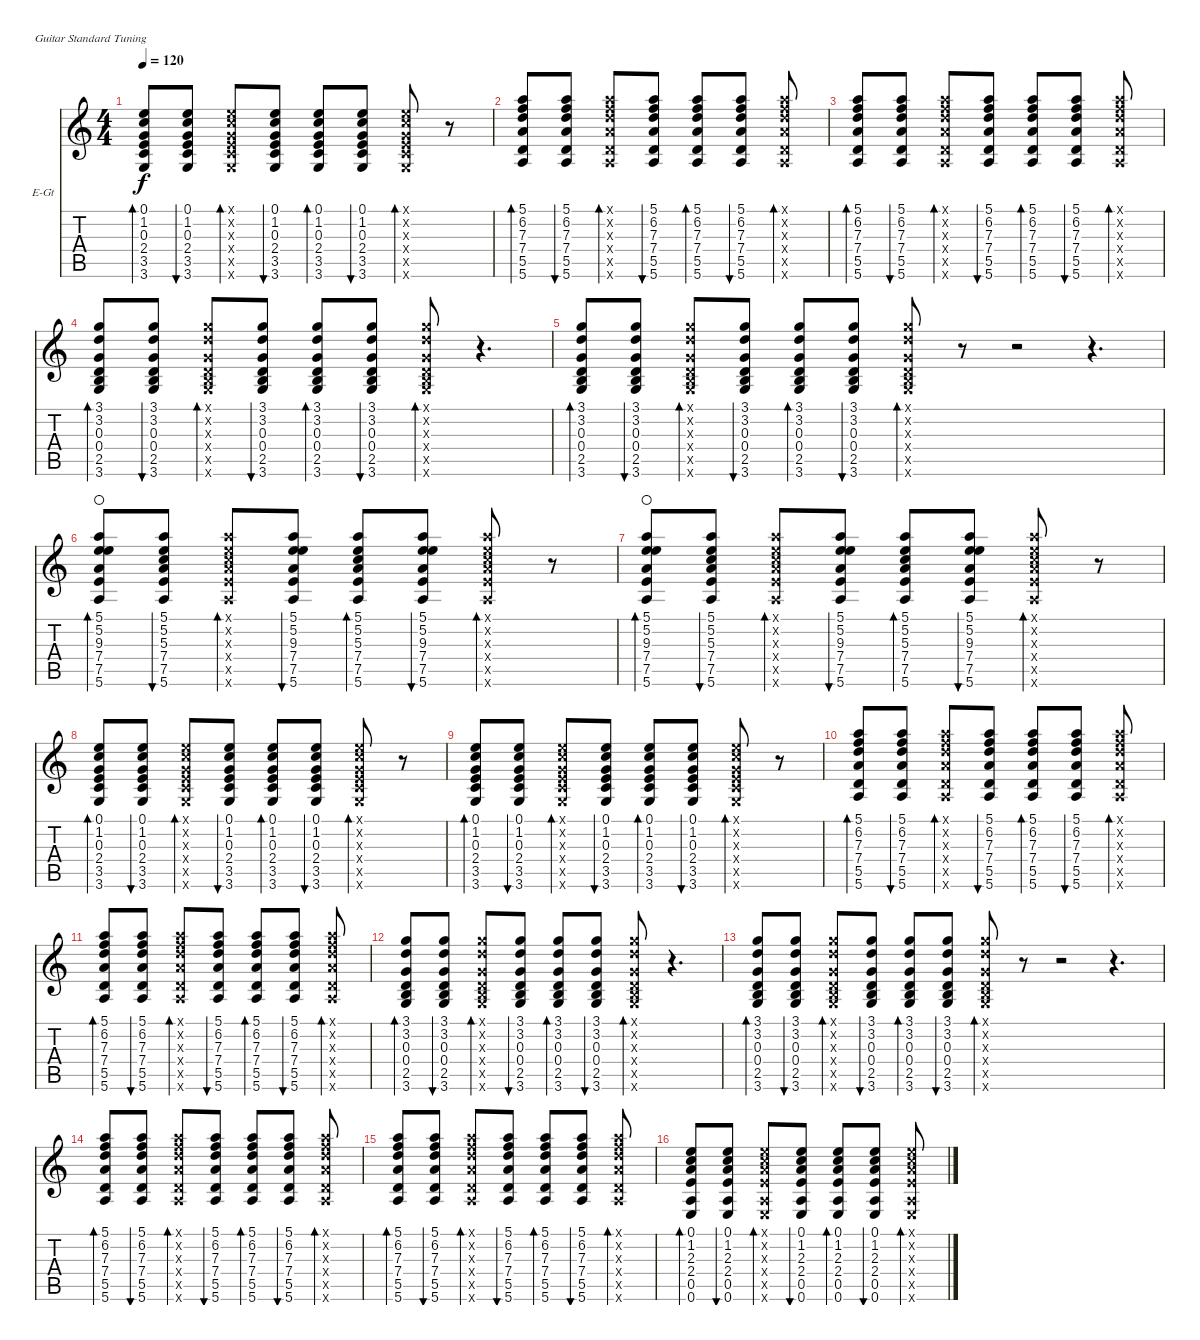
\bracketExtendMode nobrackets
\firstSystemTrackNameOrientation horizontal
\otherSystemsTrackNameOrientation horizontal
\track ("Electric Guitar" "E-Gt") {instrument electricguitarclean}
\staff {score tabs}
\tuning (E4 B3 G3 D3 A2 E2)
\ts (4 4)
\tempo 120
\clef g2
\ks c
(0.1 1.2 0.3 2.4 3.5 3.6).8{bd 30 dy f} (0.1 1.2 0.3 2.4 3.5 3.6).8{bu 30} (0.1{x} 1.2{x} 0.3{x} 2.4{x} 3.5{x} 3.6{x}).8{bd 30} (0.1 1.2 0.3 2.4 3.5 3.6).8{bu 30} (0.1 1.2 0.3 2.4 3.5 3.6).8{bd 30} (0.1 1.2 0.3 2.4 3.5 3.6).8{bu 30} (0.1{x} 1.2{x} 0.3{x} 2.4{x} 3.5{x} 3.6{x}).8{bd 30} r.8 |
(5.1 6.2 7.3 7.4 5.5 5.6).8{bd 31} (5.1 6.2 7.3 7.4 5.5 5.6).8{bu 30} (5.1{x} 6.2{x} 7.3{x} 7.4{x} 5.5{x} 5.6{x}).8{bd 30} (5.1 6.2 7.3 7.4 5.5 5.6).8{bu 30} (5.1 6.2 7.3 7.4 5.5 5.6).8{bd 30} (5.1 6.2 7.3 7.4 5.5 5.6).8{bu 30} (5.1{x} 6.2{x} 7.3{x} 7.4{x} 5.5{x} 5.6{x}).8{bd 30} |
(5.1 6.2 7.3 7.4 5.5 5.6).8{bd 31} (5.1 6.2 7.3 7.4 5.5 5.6).8{bu 30} (5.1{x} 6.2{x} 7.3{x} 7.4{x} 5.5{x} 5.6{x}).8{bd 30} (5.1 6.2 7.3 7.4 5.5 5.6).8{bu 30} (5.1 6.2 7.3 7.4 5.5 5.6).8{bd 30} (5.1 6.2 7.3 7.4 5.5 5.6).8{bu 30} (5.1{x} 6.2{x} 7.3{x} 7.4{x} 5.5{x} 5.6{x}).8{bd 30} |
(3.1 2.5 3.6 3.2 0.4 0.3).8{bd 30} (0.3 0.4 3.1 3.2 2.5 3.6).8{bu 30} (3.1{x} 2.5{x} 3.6{x} 3.2{x} 0.4{x} 0.3{x}).8{bd 30} (0.3 0.4 3.1 3.2 2.5 3.6).8{bu 30} (0.3 0.4 3.1 3.2 2.5 3.6).8{bd 30} (3.1 2.5 3.6 3.2 0.4 0.3).8{bu 30} (0.3{x} 0.4{x} 3.1{x} 3.2{x} 2.5{x} 3.6{x}).8{bd 30} r.4{d} |
(3.1 2.5 3.6 3.2 0.4 0.3).8{bd 30} (0.3 0.4 3.1 3.2 2.5 3.6).8{bu 30} (3.1{x} 2.5{x} 3.6{x} 3.2{x} 0.4{x} 0.3{x}).8{bd 30} (0.3 0.4 3.1 3.2 2.5 3.6).8{bu 30} (0.3 0.4 3.1 3.2 2.5 3.6).8{bd 30} (3.1 2.5 3.6 3.2 0.4 0.3).8{bu 30} (0.3{x} 0.4{x} 3.1{x} 3.2{x} 2.5{x} 3.6{x}).8{bd 30} r.8 r.2 r.4{d} |
(5.1 5.2 9.3 7.4 7.5 5.6).8{bd 60 waho} (5.1 5.2 5.3 7.4 7.5 5.6).8{bu 60} (5.1{x} 5.2{x} 5.3{x} 7.4{x} 7.5{x} 5.6{x}).8{bd 30} (5.1 5.2 9.3 7.4 7.5 5.6).8{bu 30} (5.1 5.2 5.3 7.4 7.5 5.6).8{bd 30} (5.1 5.2 9.3 7.4 7.5 5.6).8{bu 30} (5.1{x} 5.2{x} 5.3{x} 7.4{x} 7.5{x} 5.6{x}).8{bd 30} r.8 |
(5.1 5.2 9.3 7.4 7.5 5.6).8{bd 60 waho} (5.1 5.2 5.3 7.4 7.5 5.6).8{bu 60} (5.1{x} 5.2{x} 5.3{x} 7.4{x} 7.5{x} 5.6{x}).8{bd 30} (5.1 5.2 9.3 7.4 7.5 5.6).8{bu 30} (5.1 5.2 5.3 7.4 7.5 5.6).8{bd 30} (5.1 5.2 9.3 7.4 7.5 5.6).8{bu 30} (5.1{x} 5.2{x} 5.3{x} 7.4{x} 7.5{x} 5.6{x}).8{bd 30} r.8 |
(0.1 1.2 0.3 2.4 3.5 3.6).8{bd 30} (0.1 1.2 0.3 2.4 3.5 3.6).8{bu 30} (0.1{x} 1.2{x} 0.3{x} 2.4{x} 3.5{x} 3.6{x}).8{bd 30} (0.1 1.2 0.3 2.4 3.5 3.6).8{bu 30} (0.1 1.2 0.3 2.4 3.5 3.6).8{bd 30} (0.1 1.2 0.3 2.4 3.5 3.6).8{bu 30} (0.1{x} 1.2{x} 0.3{x} 2.4{x} 3.5{x} 3.6{x}).8{bd 30} r.8 |
(0.1 1.2 0.3 2.4 3.5 3.6).8{bd 30} (0.1 1.2 0.3 2.4 3.5 3.6).8{bu 30} (0.1{x} 1.2{x} 0.3{x} 2.4{x} 3.5{x} 3.6{x}).8{bd 30} (0.1 1.2 0.3 2.4 3.5 3.6).8{bu 30} (0.1 1.2 0.3 2.4 3.5 3.6).8{bd 30} (0.1 1.2 0.3 2.4 3.5 3.6).8{bu 30} (0.1{x} 1.2{x} 0.3{x} 2.4{x} 3.5{x} 3.6{x}).8{bd 30} r.8 |
(5.1 6.2 7.3 7.4 5.5 5.6).8{bd 31} (5.1 6.2 7.3 7.4 5.5 5.6).8{bu 30} (5.1{x} 6.2{x} 7.3{x} 7.4{x} 5.5{x} 5.6{x}).8{bd 30} (5.1 6.2 7.3 7.4 5.5 5.6).8{bu 30} (5.1 6.2 7.3 7.4 5.5 5.6).8{bd 30} (5.1 6.2 7.3 7.4 5.5 5.6).8{bu 30} (5.1{x} 6.2{x} 7.3{x} 7.4{x} 5.5{x} 5.6{x}).8{bd 30} |
(5.1 6.2 7.3 7.4 5.5 5.6).8{bd 31} (5.1 6.2 7.3 7.4 5.5 5.6).8{bu 30} (5.1{x} 6.2{x} 7.3{x} 7.4{x} 5.5{x} 5.6{x}).8{bd 30} (5.1 6.2 7.3 7.4 5.5 5.6).8{bu 30} (5.1 6.2 7.3 7.4 5.5 5.6).8{bd 30} (5.1 6.2 7.3 7.4 5.5 5.6).8{bu 30} (5.1{x} 6.2{x} 7.3{x} 7.4{x} 5.5{x} 5.6{x}).8{bd 30} |
(3.1 2.5 3.6 3.2 0.4 0.3).8{bd 30} (0.3 0.4 3.1 3.2 2.5 3.6).8{bu 30} (3.1{x} 2.5{x} 3.6{x} 3.2{x} 0.4{x} 0.3{x}).8{bd 30} (0.3 0.4 3.1 3.2 2.5 3.6).8{bu 30} (0.3 0.4 3.1 3.2 2.5 3.6).8{bd 30} (3.1 2.5 3.6 3.2 0.4 0.3).8{bu 30} (0.3{x} 0.4{x} 3.1{x} 3.2{x} 2.5{x} 3.6{x}).8{bd 30} r.4{d} |
(3.1 2.5 3.6 3.2 0.4 0.3).8{bd 30} (0.3 0.4 3.1 3.2 2.5 3.6).8{bu 30} (3.1{x} 2.5{x} 3.6{x} 3.2{x} 0.4{x} 0.3{x}).8{bd 30} (0.3 0.4 3.1 3.2 2.5 3.6).8{bu 30} (0.3 0.4 3.1 3.2 2.5 3.6).8{bd 30} (3.1 2.5 3.6 3.2 0.4 0.3).8{bu 30} (0.3{x} 0.4{x} 3.1{x} 3.2{x} 2.5{x} 3.6{x}).8{bd 30} r.8 r.2 r.4{d} |
(5.1 6.2 7.3 7.4 5.5 5.6).8{bd 31} (5.1 6.2 7.3 7.4 5.5 5.6).8{bu 30} (5.1{x} 6.2{x} 7.3{x} 7.4{x} 5.5{x} 5.6{x}).8{bd 30} (5.1 6.2 7.3 7.4 5.5 5.6).8{bu 30} (5.1 6.2 7.3 7.4 5.5 5.6).8{bd 30} (5.1 6.2 7.3 7.4 5.5 5.6).8{bu 30} (5.1{x} 6.2{x} 7.3{x} 7.4{x} 5.5{x} 5.6{x}).8{bd 30} |
(5.1 6.2 7.3 7.4 5.5 5.6).8{bd 31} (5.1 6.2 7.3 7.4 5.5 5.6).8{bu 30} (5.1{x} 6.2{x} 7.3{x} 7.4{x} 5.5{x} 5.6{x}).8{bd 30} (5.1 6.2 7.3 7.4 5.5 5.6).8{bu 30} (5.1 6.2 7.3 7.4 5.5 5.6).8{bd 30} (5.1 6.2 7.3 7.4 5.5 5.6).8{bu 30} (5.1{x} 6.2{x} 7.3{x} 7.4{x} 5.5{x} 5.6{x}).8{bd 30} |
(1.2 2.3 2.4 0.1 0.6 0.5).8{bd 30} (1.2 2.3 2.4 0.1 0.6 0.5).8{bu 30} (1.2{x} 2.3{x} 2.4{x} 0.1{x} 0.6{x} 0.5{x}).8{bd 30} (1.2 2.3 2.4 0.1 0.6 0.5).8{bu 30} (1.2 2.3 2.4 0.1 0.6 0.5).8{bd 30} (1.2 2.3 2.4 0.1 0.6 0.5).8{bu 30} (1.2{x} 2.3{x} 2.4{x} 0.1{x} 0.6{x} 0.5{x}).8{bd 30}
